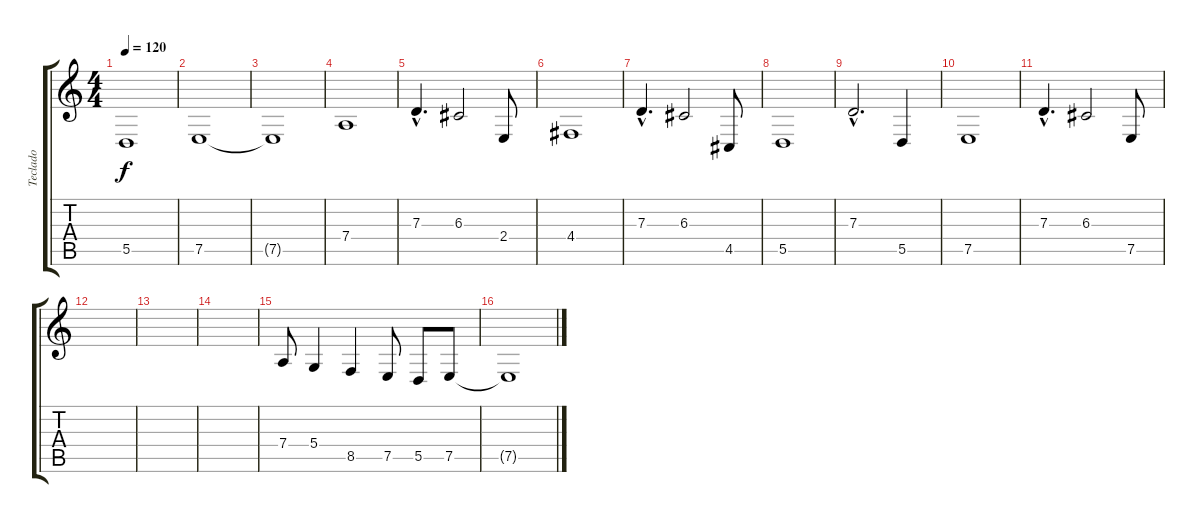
\track ("Teclado" "Teclado") {instrument tangoaccordion}
\staff {score tabs}
\tuning (E4 B3 G3 D3 A2 E2) {hide}
\ts (4 4)
\tempo 120
\clef g2
\ks c
5.5{t}.1{dy f} |
7.5.1 |
7.5{t}.1 |
7.4.1 |
7.3{hac}.4{d} 6.3.2 2.4.8 |
4.4.1 |
7.3{hac}.4{d} 6.3.2 4.5.8 |
5.5.1 |
7.3{hac}.2{d} 5.5.4 |
7.5.1 |
7.3{hac}.4{d} 6.3.2 7.5.8 |
|
|
|
7.4.8{instrument shanai} 5.4.4 8.5.4 7.5.8 5.5.8 7.5.8 |
7.5{t}.1
